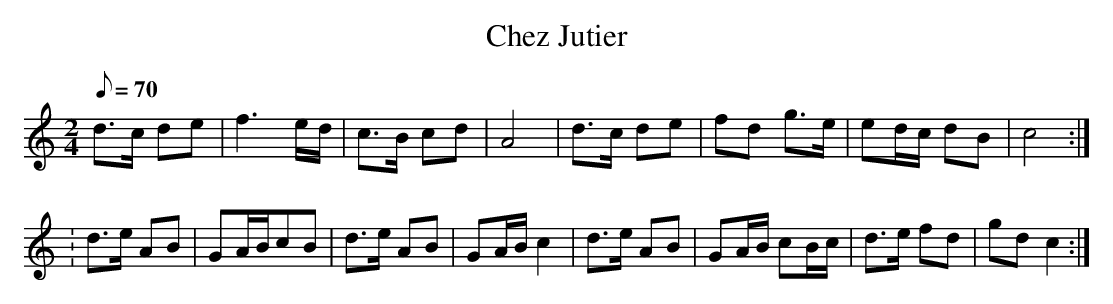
X:1
T:Chez Jutier
L:1/8
M:2/4
Q:70
K:C major
d>c de|f3 e/2d/2|c>B cd|A4|d>c de|fd g>e|ed/2c/2 dB|c4:|
:d>e AB|GA/2B/2cB|d>e AB|GA/2B/2 c2|d>e AB|GA/2B/2 cB/2c/2|d>e fd|gd c2:|
